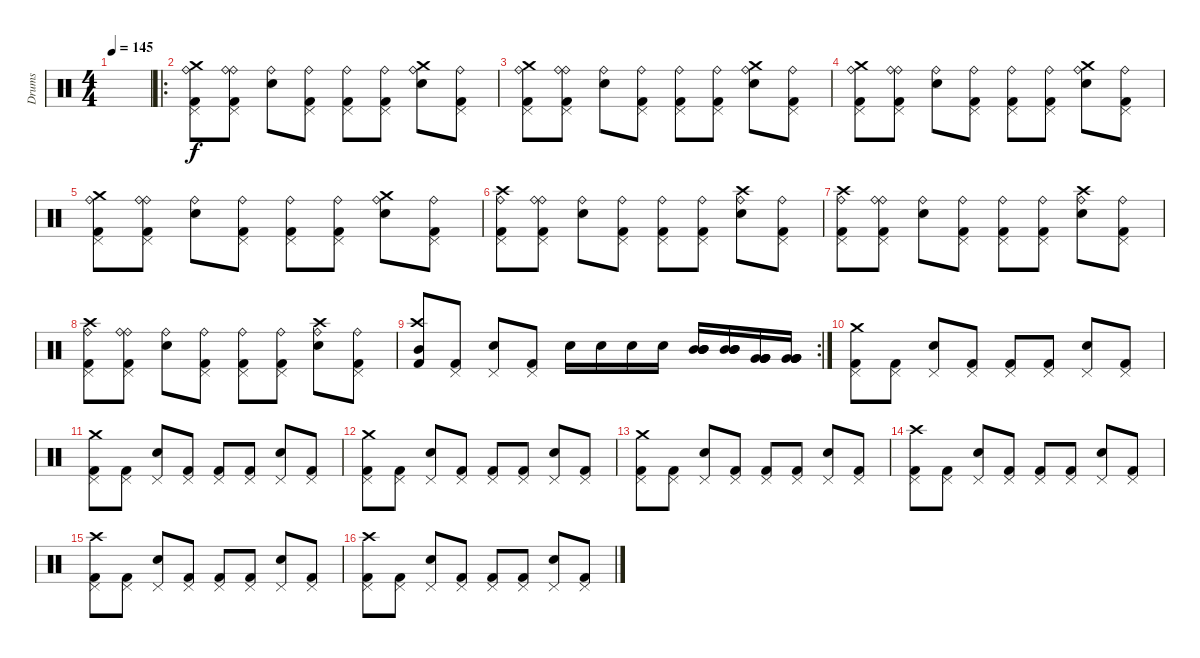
\track ("Drums" "Drums") {instrument percussion}
\staff {score}
\articulation defaults
\ts (4 4)
\tempo 145
\clef neutral
\ks c
|
\ro
("Ride (bell)" "Crash medium (hit)" "Pedal Hi-Hat (hit)" "Kick (hit) 2").8 ("Pedal Hi-Hat (hit)" "Ride (bell)" "Ride (bell)" "Kick (hit) 2").8 ("Ride (bell)" "Snare (hit) 2").8 ("Ride (bell)" "Pedal Hi-Hat (hit)" "Kick (hit) 2").8 ("Ride (bell)" "Pedal Hi-Hat (hit)" "Kick (hit) 2").8 ("Ride (bell)" "Pedal Hi-Hat (hit)" "Kick (hit) 2").8 ("Ride (bell)" "Crash medium (hit)" "Snare (hit) 2").8 ("Ride (bell)" "Pedal Hi-Hat (hit)" "Kick (hit) 2").8 |
("Ride (bell)" "Crash medium (hit)" "Pedal Hi-Hat (hit)" "Kick (hit) 2").8 ("Pedal Hi-Hat (hit)" "Ride (bell)" "Ride (bell)" "Kick (hit) 2").8 ("Ride (bell)" "Snare (hit) 2").8 ("Ride (bell)" "Pedal Hi-Hat (hit)" "Kick (hit) 2").8 ("Ride (bell)" "Pedal Hi-Hat (hit)" "Kick (hit) 2").8 ("Ride (bell)" "Pedal Hi-Hat (hit)" "Kick (hit) 2").8 ("Ride (bell)" "Crash medium (hit)" "Snare (hit) 2").8 ("Ride (bell)" "Pedal Hi-Hat (hit)" "Kick (hit) 2").8 |
("Ride (bell)" "Crash medium (hit)" "Pedal Hi-Hat (hit)" "Kick (hit) 2").8 ("Pedal Hi-Hat (hit)" "Ride (bell)" "Ride (bell)" "Kick (hit) 2").8 ("Ride (bell)" "Snare (hit) 2").8 ("Ride (bell)" "Pedal Hi-Hat (hit)" "Kick (hit) 2").8 ("Ride (bell)" "Pedal Hi-Hat (hit)" "Kick (hit) 2").8 ("Ride (bell)" "Pedal Hi-Hat (hit)" "Kick (hit) 2").8 ("Ride (bell)" "Crash medium (hit)" "Snare (hit) 2").8 ("Ride (bell)" "Pedal Hi-Hat (hit)" "Kick (hit) 2").8 |
("Ride (bell)" "Crash medium (hit)" "Pedal Hi-Hat (hit)" "Kick (hit) 2").8 ("Pedal Hi-Hat (hit)" "Ride (bell)" "Ride (bell)" "Kick (hit) 2").8 ("Ride (bell)" "Snare (hit) 2").8 ("Ride (bell)" "Pedal Hi-Hat (hit)" "Kick (hit) 2").8 ("Ride (bell)" "Pedal Hi-Hat (hit)" "Kick (hit) 2").8 ("Ride (bell)" "Pedal Hi-Hat (hit)" "Kick (hit) 2").8 ("Ride (bell)" "Crash medium (hit)" "Snare (hit) 2").8 ("Ride (bell)" "Pedal Hi-Hat (hit)" "Kick (hit) 2").8 |
("Ride (bell)" "Crash high (hit)" "Pedal Hi-Hat (hit)" "Kick (hit) 2").8 ("Pedal Hi-Hat (hit)" "Ride (bell)" "Ride (bell)" "Kick (hit) 2").8 ("Ride (bell)" "Snare (hit) 2").8 ("Ride (bell)" "Pedal Hi-Hat (hit)" "Kick (hit) 2").8 ("Ride (bell)" "Pedal Hi-Hat (hit)" "Kick (hit) 2").8 ("Ride (bell)" "Pedal Hi-Hat (hit)" "Kick (hit) 2").8 ("Ride (bell)" "Crash high (hit)" "Snare (hit) 2").8 ("Ride (bell)" "Pedal Hi-Hat (hit)" "Kick (hit) 2").8 |
("Ride (bell)" "Crash high (hit)" "Pedal Hi-Hat (hit)" "Kick (hit) 2").8 ("Pedal Hi-Hat (hit)" "Ride (bell)" "Ride (bell)" "Kick (hit) 2").8 ("Ride (bell)" "Snare (hit) 2").8 ("Ride (bell)" "Pedal Hi-Hat (hit)" "Kick (hit) 2").8 ("Ride (bell)" "Pedal Hi-Hat (hit)" "Kick (hit) 2").8 ("Ride (bell)" "Pedal Hi-Hat (hit)" "Kick (hit) 2").8 ("Ride (bell)" "Crash high (hit)" "Snare (hit) 2").8 ("Ride (bell)" "Pedal Hi-Hat (hit)" "Kick (hit) 2").8 |
("Ride (bell)" "Crash high (hit)" "Pedal Hi-Hat (hit)" "Kick (hit) 2").8 ("Pedal Hi-Hat (hit)" "Ride (bell)" "Ride (bell)" "Kick (hit) 2").8 ("Ride (bell)" "Snare (hit) 2").8 ("Ride (bell)" "Pedal Hi-Hat (hit)" "Kick (hit) 2").8 ("Ride (bell)" "Pedal Hi-Hat (hit)" "Kick (hit) 2").8 ("Ride (bell)" "Pedal Hi-Hat (hit)" "Kick (hit) 2").8 ("Ride (bell)" "Crash high (hit)" "Snare (hit) 2").8 ("Ride (bell)" "Pedal Hi-Hat (hit)" "Kick (hit) 2").8 |
\rc 2
("Kick (hit) 2" "Crash high (hit)" "Mid Tom (hit)").8 ("Kick (hit) 2" "Pedal Hi-Hat (hit)").8 ("Snare (hit) 2" "Pedal Hi-Hat (hit)").8 ("Kick (hit) 2" "Pedal Hi-Hat (hit)").8 "Snare (hit) 2".16 "Snare (hit) 2".16 "Electric Snare (hit)".16 "Electric Snare (hit)".16 ("Mid Tom (hit)" "Mid Tom (hit)" "Mid Tom (hit)" "Mid Tom (hit)").16 ("Mid Tom (hit)" "Mid Tom (hit)" "Mid Tom (hit)" "Mid Tom (hit)").16 ("Very Low Tom (hit)" "Very Low Tom (hit)" "Very Low Tom (hit)" "Very Low Tom (hit)").16 ("Very Low Tom (hit)" "Very Low Tom (hit)" "Very Low Tom (hit)" "Very Low Tom (hit)").16 |
("Kick (hit) 2" "Crash medium (hit)" "Pedal Hi-Hat (hit)").8 ("Kick (hit) 2" "Pedal Hi-Hat (hit)").8 ("Snare (hit) 2" "Pedal Hi-Hat (hit)").8 ("Kick (hit) 2" "Pedal Hi-Hat (hit)").8 ("Kick (hit) 2" "Pedal Hi-Hat (hit)").8 ("Kick (hit) 2" "Pedal Hi-Hat (hit)").8 ("Snare (hit) 2" "Pedal Hi-Hat (hit)").8 ("Kick (hit) 2" "Pedal Hi-Hat (hit)").8 |
("Kick (hit) 2" "Crash medium (hit)" "Pedal Hi-Hat (hit)").8 ("Kick (hit) 2" "Pedal Hi-Hat (hit)").8 ("Snare (hit) 2" "Pedal Hi-Hat (hit)").8 ("Kick (hit) 2" "Pedal Hi-Hat (hit)").8 ("Kick (hit) 2" "Pedal Hi-Hat (hit)").8 ("Kick (hit) 2" "Pedal Hi-Hat (hit)").8 ("Snare (hit) 2" "Pedal Hi-Hat (hit)").8 ("Kick (hit) 2" "Pedal Hi-Hat (hit)").8 |
("Kick (hit) 2" "Crash medium (hit)" "Pedal Hi-Hat (hit)").8 ("Kick (hit) 2" "Pedal Hi-Hat (hit)").8 ("Snare (hit) 2" "Pedal Hi-Hat (hit)").8 ("Kick (hit) 2" "Pedal Hi-Hat (hit)").8 ("Kick (hit) 2" "Pedal Hi-Hat (hit)").8 ("Kick (hit) 2" "Pedal Hi-Hat (hit)").8 ("Snare (hit) 2" "Pedal Hi-Hat (hit)").8 ("Kick (hit) 2" "Pedal Hi-Hat (hit)").8 |
("Kick (hit) 2" "Crash medium (hit)" "Pedal Hi-Hat (hit)").8 ("Kick (hit) 2" "Pedal Hi-Hat (hit)").8 ("Snare (hit) 2" "Pedal Hi-Hat (hit)").8 ("Kick (hit) 2" "Pedal Hi-Hat (hit)").8 ("Kick (hit) 2" "Pedal Hi-Hat (hit)").8 ("Kick (hit) 2" "Pedal Hi-Hat (hit)").8 ("Snare (hit) 2" "Pedal Hi-Hat (hit)").8 ("Kick (hit) 2" "Pedal Hi-Hat (hit)").8 |
("Kick (hit) 2" "Crash high (hit)" "Pedal Hi-Hat (hit)").8 ("Kick (hit) 2" "Pedal Hi-Hat (hit)").8 ("Snare (hit) 2" "Pedal Hi-Hat (hit)").8 ("Kick (hit) 2" "Pedal Hi-Hat (hit)").8 ("Kick (hit) 2" "Pedal Hi-Hat (hit)").8 ("Kick (hit) 2" "Pedal Hi-Hat (hit)").8 ("Snare (hit) 2" "Pedal Hi-Hat (hit)").8 ("Kick (hit) 2" "Pedal Hi-Hat (hit)").8 |
("Kick (hit) 2" "Crash high (hit)" "Pedal Hi-Hat (hit)").8 ("Kick (hit) 2" "Pedal Hi-Hat (hit)").8 ("Snare (hit) 2" "Pedal Hi-Hat (hit)").8 ("Kick (hit) 2" "Pedal Hi-Hat (hit)").8 ("Kick (hit) 2" "Pedal Hi-Hat (hit)").8 ("Kick (hit) 2" "Pedal Hi-Hat (hit)").8 ("Snare (hit) 2" "Pedal Hi-Hat (hit)").8 ("Kick (hit) 2" "Pedal Hi-Hat (hit)").8 |
("Kick (hit) 2" "Crash high (hit)" "Pedal Hi-Hat (hit)").8 ("Kick (hit) 2" "Pedal Hi-Hat (hit)").8 ("Snare (hit) 2" "Pedal Hi-Hat (hit)").8 ("Kick (hit) 2" "Pedal Hi-Hat (hit)").8 ("Kick (hit) 2" "Pedal Hi-Hat (hit)").8 ("Kick (hit) 2" "Pedal Hi-Hat (hit)").8 ("Snare (hit) 2" "Pedal Hi-Hat (hit)").8 ("Kick (hit) 2" "Pedal Hi-Hat (hit)").8
